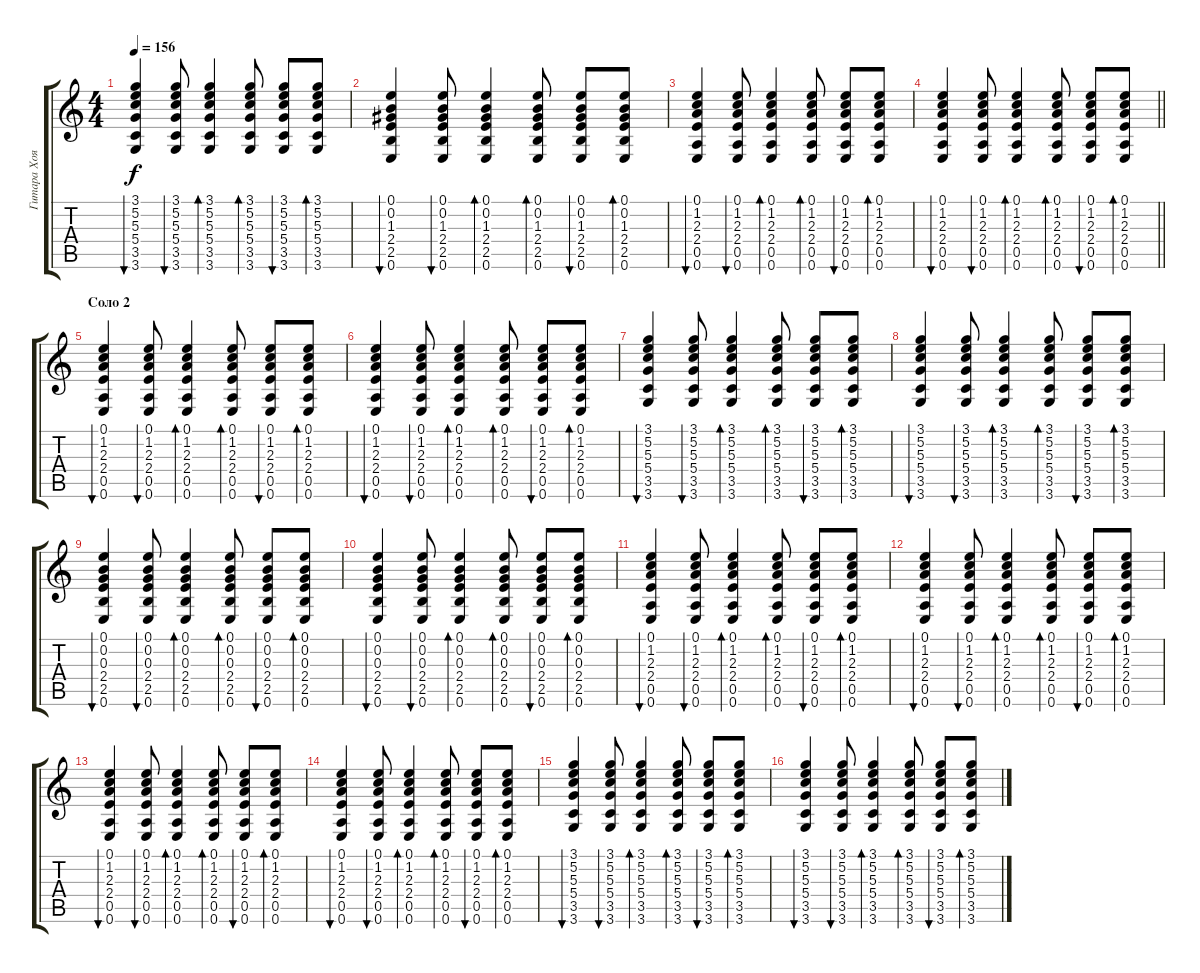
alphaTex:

\track ("Гитара Хоя" "Гитара Хоя") {instrument acousticguitarsteel}
\staff {score tabs}
\tuning (E4 B3 G3 D3 A2 E2) {hide}
\ts (4 4)
\tempo 156
\clef g2
\ks c
(3.1 5.2 5.3 5.4 3.5 3.6).4{bu 60 dy f} (3.1 5.2 5.3 5.4 3.5 3.6).8{bu 60} (3.1 5.2 5.3 5.4 3.5 3.6).4{bd 60} (3.1 5.2 5.3 5.4 3.5 3.6).8{bd 60} (3.1 5.2 5.3 5.4 3.5 3.6).8{bu 60} (3.1 5.2 5.3 5.4 3.5 3.6).8{bd 60} |
(0.1 0.2 1.3 2.4 2.5 0.6).4{bu 60} (0.1 0.2 1.3 2.4 2.5 0.6).8{bu 60} (0.1 0.2 1.3 2.4 2.5 0.6).4{bd 60} (0.1 0.2 1.3 2.4 2.5 0.6).8{bd 60} (0.1 0.2 1.3 2.4 2.5 0.6).8{bu 60} (0.1 0.2 1.3 2.4 2.5 0.6).8{bd 60} |
(0.1 1.2 2.3 2.4 0.5 0.6).4{bu 60} (0.1 1.2 2.3 2.4 0.5 0.6).8{bu 60} (0.1 1.2 2.3 2.4 0.5 0.6).4{bd 60} (0.1 1.2 2.3 2.4 0.5 0.6).8{bd 60} (0.1 1.2 2.3 2.4 0.5 0.6).8{bu 60} (0.1 1.2 2.3 2.4 0.5 0.6).8{bd 60} |
\barLineRight lightlight
(0.1 1.2 2.3 2.4 0.5 0.6).4{bu 60} (0.1 1.2 2.3 2.4 0.5 0.6).8{bu 60} (0.1 1.2 2.3 2.4 0.5 0.6).4{bd 60} (0.1 1.2 2.3 2.4 0.5 0.6).8{bd 60} (0.1 1.2 2.3 2.4 0.5 0.6).8{bu 60} (0.1 1.2 2.3 2.4 0.5 0.6).8{bd 60} |
\section ("" "Соло 2")
(0.1 1.2 2.3 2.4 0.5 0.6).4{bu 60} (0.1 1.2 2.3 2.4 0.5 0.6).8{bu 60} (0.1 1.2 2.3 2.4 0.5 0.6).4{bd 60} (0.1 1.2 2.3 2.4 0.5 0.6).8{bd 60} (0.1 1.2 2.3 2.4 0.5 0.6).8{bu 60} (0.1 1.2 2.3 2.4 0.5 0.6).8{bd 60} |
(0.1 1.2 2.3 2.4 0.5 0.6).4{bu 60} (0.1 1.2 2.3 2.4 0.5 0.6).8{bu 60} (0.1 1.2 2.3 2.4 0.5 0.6).4{bd 60} (0.1 1.2 2.3 2.4 0.5 0.6).8{bd 60} (0.1 1.2 2.3 2.4 0.5 0.6).8{bu 60} (0.1 1.2 2.3 2.4 0.5 0.6).8{bd 60} |
(3.1 5.2 5.3 5.4 3.5 3.6).4{bu 60} (3.1 5.2 5.3 5.4 3.5 3.6).8{bu 60} (3.1 5.2 5.3 5.4 3.5 3.6).4{bd 60} (3.1 5.2 5.3 5.4 3.5 3.6).8{bd 60} (3.1 5.2 5.3 5.4 3.5 3.6).8{bu 60} (3.1 5.2 5.3 5.4 3.5 3.6).8{bd 60} |
(3.1 5.2 5.3 5.4 3.5 3.6).4{bu 60} (3.1 5.2 5.3 5.4 3.5 3.6).8{bu 60} (3.1 5.2 5.3 5.4 3.5 3.6).4{bd 60} (3.1 5.2 5.3 5.4 3.5 3.6).8{bd 60} (3.1 5.2 5.3 5.4 3.5 3.6).8{bu 60} (3.1 5.2 5.3 5.4 3.5 3.6).8{bd 60} |
(0.1 0.2 0.3 2.4 2.5 0.6).4{bu 60} (0.1 0.2 0.3 2.4 2.5 0.6).8{bu 60} (0.1 0.2 0.3 2.4 2.5 0.6).4{bd 60} (0.1 0.2 0.3 2.4 2.5 0.6).8{bd 60} (0.1 0.2 0.3 2.4 2.5 0.6).8{bu 60} (0.1 0.2 0.3 2.4 2.5 0.6).8{bd 60} |
(0.1 0.2 0.3 2.4 2.5 0.6).4{bu 60} (0.1 0.2 0.3 2.4 2.5 0.6).8{bu 60} (0.1 0.2 0.3 2.4 2.5 0.6).4{bd 60} (0.1 0.2 0.3 2.4 2.5 0.6).8{bd 60} (0.1 0.2 0.3 2.4 2.5 0.6).8{bu 60} (0.1 0.2 0.3 2.4 2.5 0.6).8{bd 60} |
(0.1 1.2 2.3 2.4 0.5 0.6).4{bu 60} (0.1 1.2 2.3 2.4 0.5 0.6).8{bu 60} (0.1 1.2 2.3 2.4 0.5 0.6).4{bd 60} (0.1 1.2 2.3 2.4 0.5 0.6).8{bd 60} (0.1 1.2 2.3 2.4 0.5 0.6).8{bu 60} (0.1 1.2 2.3 2.4 0.5 0.6).8{bd 60} |
(0.1 1.2 2.3 2.4 0.5 0.6).4{bu 60} (0.1 1.2 2.3 2.4 0.5 0.6).8{bu 60} (0.1 1.2 2.3 2.4 0.5 0.6).4{bd 60} (0.1 1.2 2.3 2.4 0.5 0.6).8{bd 60} (0.1 1.2 2.3 2.4 0.5 0.6).8{bu 60} (0.1 1.2 2.3 2.4 0.5 0.6).8{bd 60} |
(0.1 1.2 2.3 2.4 0.5 0.6).4{bu 60} (0.1 1.2 2.3 2.4 0.5 0.6).8{bu 60} (0.1 1.2 2.3 2.4 0.5 0.6).4{bd 60} (0.1 1.2 2.3 2.4 0.5 0.6).8{bd 60} (0.1 1.2 2.3 2.4 0.5 0.6).8{bu 60} (0.1 1.2 2.3 2.4 0.5 0.6).8{bd 60} |
(0.1 1.2 2.3 2.4 0.5 0.6).4{bu 60} (0.1 1.2 2.3 2.4 0.5 0.6).8{bu 60} (0.1 1.2 2.3 2.4 0.5 0.6).4{bd 60} (0.1 1.2 2.3 2.4 0.5 0.6).8{bd 60} (0.1 1.2 2.3 2.4 0.5 0.6).8{bu 60} (0.1 1.2 2.3 2.4 0.5 0.6).8{bd 60} |
(3.1 5.2 5.3 5.4 3.5 3.6).4{bu 60} (3.1 5.2 5.3 5.4 3.5 3.6).8{bu 60} (3.1 5.2 5.3 5.4 3.5 3.6).4{bd 60} (3.1 5.2 5.3 5.4 3.5 3.6).8{bd 60} (3.1 5.2 5.3 5.4 3.5 3.6).8{bu 60} (3.1 5.2 5.3 5.4 3.5 3.6).8{bd 60} |
(3.1 5.2 5.3 5.4 3.5 3.6).4{bu 60} (3.1 5.2 5.3 5.4 3.5 3.6).8{bu 60} (3.1 5.2 5.3 5.4 3.5 3.6).4{bd 60} (3.1 5.2 5.3 5.4 3.5 3.6).8{bd 60} (3.1 5.2 5.3 5.4 3.5 3.6).8{bu 60} (3.1 5.2 5.3 5.4 3.5 3.6).8{bd 60}
